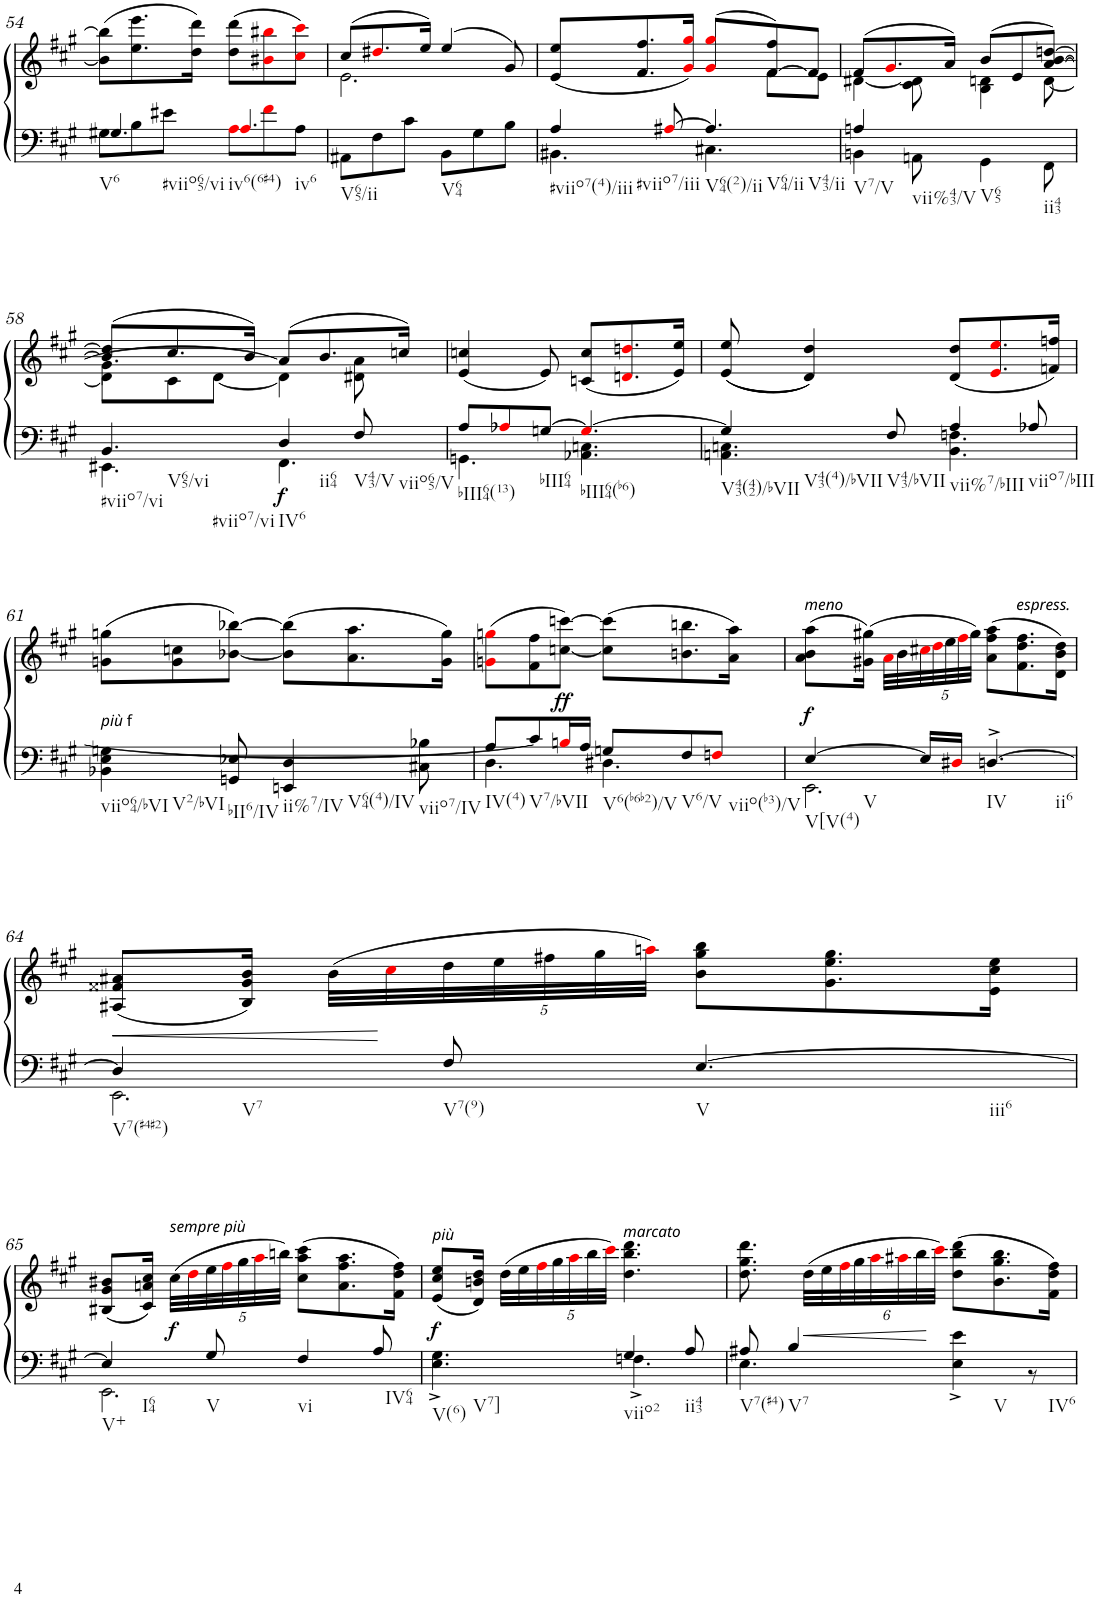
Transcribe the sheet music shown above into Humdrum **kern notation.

**kern	**kern	**dynam
*part1	*part1	*part1
*staff2	*staff1	*staff1/2
*I"Piano	*	*
*I'Pno	*	*
!!LO:PB:g=z
*clefG2	*clefG2	*
*k[f#c#g#]	*k[f#c#g#]	*
*A:	*A:	*
*M6/8	*M6/8	*
=54	=54	=54
*^	*	*
4.G#/	8G#X\L	(8b\] 8bb\]L	.
.	8B\	8.ee\ 8.eee\	.
.	8e#X\J	.	.
.	.	16dd\ 16ddd\Jk)	.
4.Ai/	8Ai\L	(8dd\ 8ddd\L	.
.	8f#i\	8b#Xi\ 8bb#Xi\	.
.	8A\J	8cc#i\ 8ccc#i\J)	.
*v	*v	*	*
=55	=55	=55
*	*^	*
8AA#X\L	(8cc#/L	2.e\	.
8F#\	8.dd#Xi/	.	.
8c#\J	.	.	.
.	16ee/Jk)	.	.
8BB\L	(4ee/	.	.
8G#\	.	.	.
8B\J	8g#/)	.	.
=56	=56	=56	=56
*^	*	*	*
4A/	4.BB#X\	(8e/ 8ee/L	4.ryy	.
.	.	8.f#/ 8.ff#/	.	.
[8A#Xi/	.	.	.	.
.	.	16g#i/ 16gg#i/Jk)	.	.
4.A#/]	4.C#X\	(8g#i/ 8gg#i/L	8ryy	.
.	.	[8f#/ 8ff#/)	8f#\L	.
.	.	8f#/J]	8e\J	.
=57	=57	=57	=57	=57
4BBn\	4An/	(8f#/L	[4d#X\	.
.	.	8.g#i/	.	.
8AAn\	8ryy	.	8c#\ 8d#\]	.
.	.	16a/Jk)	.	.
4GG#\	4.ryy	(8b/L	4B\ 4dn\	.
.	.	8e/	.	.
8FF#\	.	[8a/ [8b/ [8ddn/J)	[8d\	.
!!LO:LB:g=z
=58	=58	=58	=58	=58
*	*	*^	*^	*
4.BB/	4.EE#X\	(8b/] 8dd/]L	8d\L]	4.g#\	4.ryy	.
.	.	8.cc#/	8c#\	.	.	.
.	.	.	[8d\J	.	.	.
.	.	16b/Jk)	.	.	.	.
!	!	!	!	!	!	!LO:DY:b=2
4D/	4.FF#\	(8a/L]	4d\]	4.ryy	4.ryy	f
.	.	8.b/	.	.	.	.
8F#/	.	.	8d#X\ 8a\	.	.	.
.	.	16ccn/Jk)	.	.	.	.
*	*	*v	*v	*v	*v	*
=59	=59	=59	=59
8A/L	4.GGn\	(4e/ 4ccn/	.
8A-Xi/	.	.	.
[8Gn/J	.	8e/)	.
4.Gi/_	4.AA-X\ 4.Cn\	(8cn/ 8cc/L	.
.	.	8.dni/ 8.ddni/	.
.	.	16e/ 16ee/Jk)	.
=60	=60	=60	=60
4G/]	4.AAn\ 4.Cn\	((8e/ 8ee/	.
.	.	4d/ 4dd/))	.
8F#/	.	.	.
4A/	4.BB\ 4.Fn\	(8d/ 8dd/L	.
.	.	8.ei/ 8.eei/	.
8A-X/	.	.	.
.	.	16fn/ 16ffn/Jk)	.
*v	*v	*	*
!!LO:LB:g=z
=61	=61	=61
!LO:TX:a:i:t=più	!	!
!LO:TX:a:t=f	!	!
4BB-X\ 4E\ 4Gn\	(8gn\ 8ggn\L	.
.	8g\ 8ccn\	.
8GGn/ 8E-X/	[8b-X\ [8bb-X\J)	.
4EEn/ 4D/	(8b-\] 8bb-\]L	.
.	8.a\ 8.aa\	.
8C#X\ 8B-X\	.	.
.	16g\ 16gg\Jk)	.
=62	=62	=62
*^	*	*
8A/L	4.D\	(8gni\ 8ggni\L	.
8c/]	.	8f#\ 8ff#\	.
!	!	!	!LO:DY:b
16Bni/L	.	[8ccn\ [8cccn\J)	ff
16A/JJ	.	.	.
8Gn/L	4.D#X\	(8cc\] 8ccc\]L	.
8F#/	.	8.bn\ 8.bbn\	.
8Fni/J	.	.	.
.	.	16a\ 16aa\Jk)	.
=63	=63	=63	=63
!	!	!LO:TX:a:i:t=meno	!
!	!	!	!LO:DY:b
[4E/	2.EE\	(8a\ 8b\ 8aa\L	f
.	.	(16g#X\ 16gg#X\Jk)	.
.	.	32ai\LLL	.
.	.	32b\	.
*	*	*Xbrackettup	*
16E/LL]	.	40cc#Xi\	.
.	.	40ddi\	.
.	.	40ee\	.
16D#Xi/JJ	.	.	.
.	.	40ff#i\	.
.	.	40gg#\JJJ)	.
[4.Dn^/	.	(8a\ 8ff#\ 8aa\L	.
!	!	!LO:TX:a:i:t=espress.	!
.	.	8.f#\ 8.dd\ 8.ff#\	.
.	.	16d\ 16b\ 16dd\Jk)	.
!!LO:LB:g=z
=64	=64	=64	=64
!	!	!	!LO:HP:b
4D/]	2.EE\	(8A#X/ 8f##X/ 8a#X/L	<
.	.	16B/ 16g#/ 16b/Jk)	.
.	.	(32b\LLL	.
.	.	32cc#i\	.
8F#/	.	40dd\	.
.	.	40ee\	.
.	.	40ff#X\	.
.	.	40gg#\	.
.	.	40aani\JJJ)	.
[4.E/	.	8b\ 8gg#\ 8bb\L	.
.	.	8.g#\ 8.ee\ 8.gg#\	.
.	.	16e\ 16cc#\ 16ee\Jk	.
!!LO:LB:g=z
=65	=65	=65	=65
4E/]	2.EE\	(8B#X/ 8g#/ 8b#X/L	.
.	.	16c#/ 16an/ 16cc#/Jk)	.
!	!	!LO:TX:a:i:t=sempre più	!
!	!	!	!LO:DY:b
.	.	(32cc#\LLL	f
.	.	32ddi\	.
8G#/	.	40ee\	.
.	.	40ff#i\	.
.	.	40gg#\	.
.	.	40aai\	.
.	.	40bbn\JJJ)	.
4F#/	.	(8cc#\ 8aa\ 8ccc#\L	.
.	.	8.a\ 8.ff#\ 8.aa\	.
8A/	.	.	.
.	.	16f#\ 16dd\ 16ff#\Jk)	.
=66	=66	=66	=66
!	!	!LO:TX:a:i:t=più	!
!	!	!	!LO:DY:b
4.ryy	4.E\^ 4.G#\^	(8e/ 8cc#/ 8ee/L	f
.	.	16d/ 16bn/ 16dd/Jk)	.
.	.	(32dd\LLL	.
.	.	32ee\	.
.	.	40ff#i\	.
.	.	40gg#\	.
.	.	40aai\	.
.	.	40bb\	.
.	.	40ccc#i\JJJ)	.
!	!	!LO:TX:a:i:t=marcato	!
4G#/	4.Fn^\	4.dd\ 4.bb\ 4.ddd\	.
8A/	.	.	.
=67	=67	=67	=67
8A#X/	4.E\	8.dd\ 8.gg#\ 8.ddd\	.
4B/	.	.	.
.	.	(32dd\LLL	.
.	.	32ee\	.
.	.	48ff#i\	.
.	.	48gg#\	.
.	.	48aai\	.
.	.	48aa#Xi\	.
.	.	48bb\	.
.	.	48ccc#i\JJJ)	[
8ryy	4E\^ 4e\^	(8dd\ 8bb\ 8ddd\L	.
8ryy	.	8.b\ 8.gg#\ 8.bb\	.
8ryy	8r	.	.
.	.	16f#\ 16dd\ 16ff#\Jk)	.
*v	*v	*	*
=	=	=
*-	*-	*-
